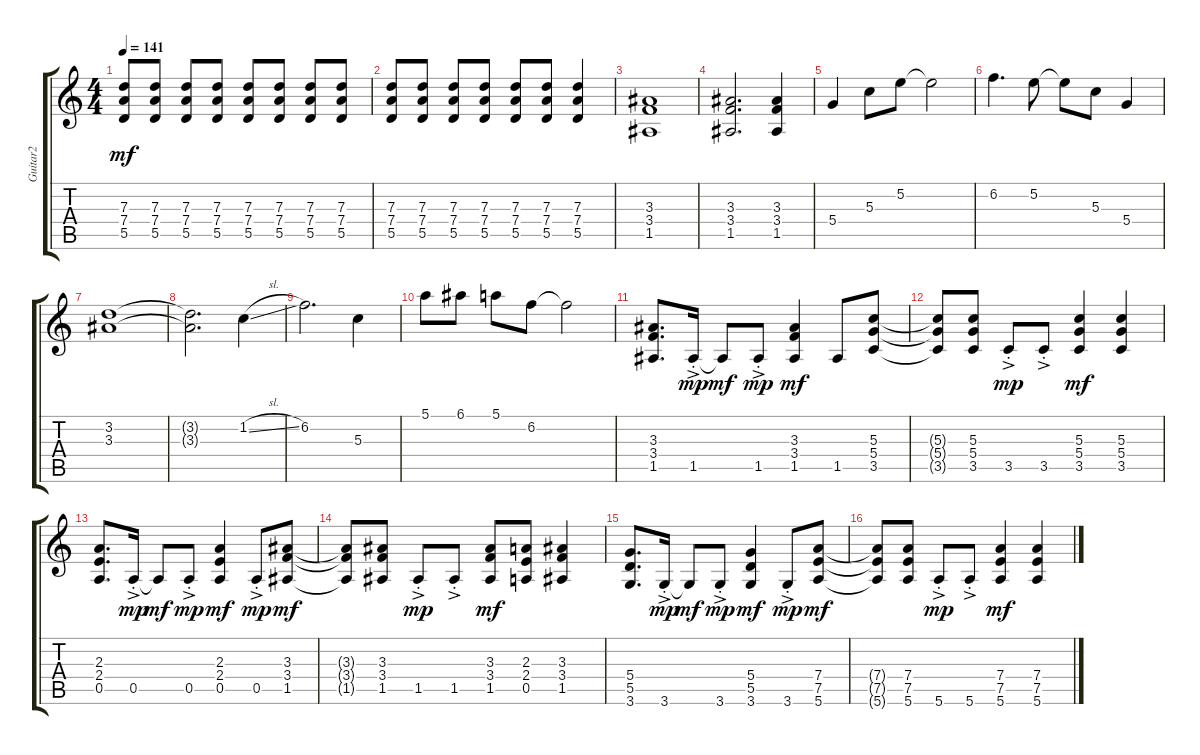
\track ("Guitar2" "Guitar2") {instrument electricguitarclean}
\staff {score tabs}
\tuning (E4 B3 G3 D3 A2 E2) {hide}
\ts (4 4)
\tempo 141
\clef g2
\ks c
(7.3 7.4 5.5).8{dy mf} (7.3 7.4 5.5).8 (7.3 7.4 5.5).8 (7.3 7.4 5.5).8 (7.3 7.4 5.5).8 (7.3 7.4 5.5).8 (7.3 7.4 5.5).8 (7.3 7.4 5.5).8 |
(7.3 7.4 5.5).8 (7.3 7.4 5.5).8 (7.3 7.4 5.5).8 (7.3 7.4 5.5).8 (7.3 7.4 5.5).8 (7.3 7.4 5.5).8 (7.3 7.4 5.5).4 |
(3.3 3.4 1.5).1 |
(3.3 3.4 1.5).2{d} (3.3 3.4 1.5).4 |
5.4.4 5.3.8 5.2.8 5.2{t}.2 |
6.2.4{d} 5.2.8 5.2{t}.8 5.3.8 5.4.4 |
(3.2 3.3).1 |
(3.2{t} 3.3{t}).2{d} 1.2{sl}.4 |
6.2.2{d} 5.3.4 |
5.1.8 6.1.8 5.1.8 6.2.8 6.2{t}.2 |
(3.3 3.4 1.5).8{d} 1.5{ac st}.16{dy mp} 1.5{t}.8{dy mf} 1.5{ac st}.8{dy mp} (3.3 3.4 1.5).4{dy mf} 1.5.8 (5.3 5.4 3.5).8 |
(5.3{t} 5.4{t} 3.5{t}).8 (5.3 5.4 3.5).8 3.5{ac st}.8{dy mp} 3.5{ac st}.8 (5.3 5.4 3.5).4{dy mf} (5.3 5.4 3.5).4 |
(2.3 2.4 0.5).8{d} 0.5{ac st}.16{dy mp} 0.5{t}.8{dy mf} 0.5{ac st}.8{dy mp} (2.3 2.4 0.5).4{dy mf} 0.5{ac st}.8{dy mp} (3.3 3.4 1.5).8{dy mf} |
(3.3{t} 3.4{t} 1.5{t}).8 (3.3 3.4 1.5).8 1.5{ac st}.8{dy mp} 1.5{ac st}.8 (3.3 3.4 1.5).8{dy mf} (2.3 2.4 0.5).8 (3.3 3.4 1.5).4 |
(5.4 5.5 3.6).8{d} 3.6{ac st}.16{dy mp} 3.6{t}.8{dy mf} 3.6{ac st}.8{dy mp} (5.4 5.5 3.6).4{dy mf} 3.6{ac st}.8{dy mp} (7.4 7.5 5.6).8{dy mf} |
(7.4{t} 7.5{t} 5.6{t}).8 (7.4 7.5 5.6).8 5.6{ac st}.8{dy mp} 5.6{ac st}.8 (7.4 7.5 5.6).4{dy mf} (7.4 7.5 5.6).4
